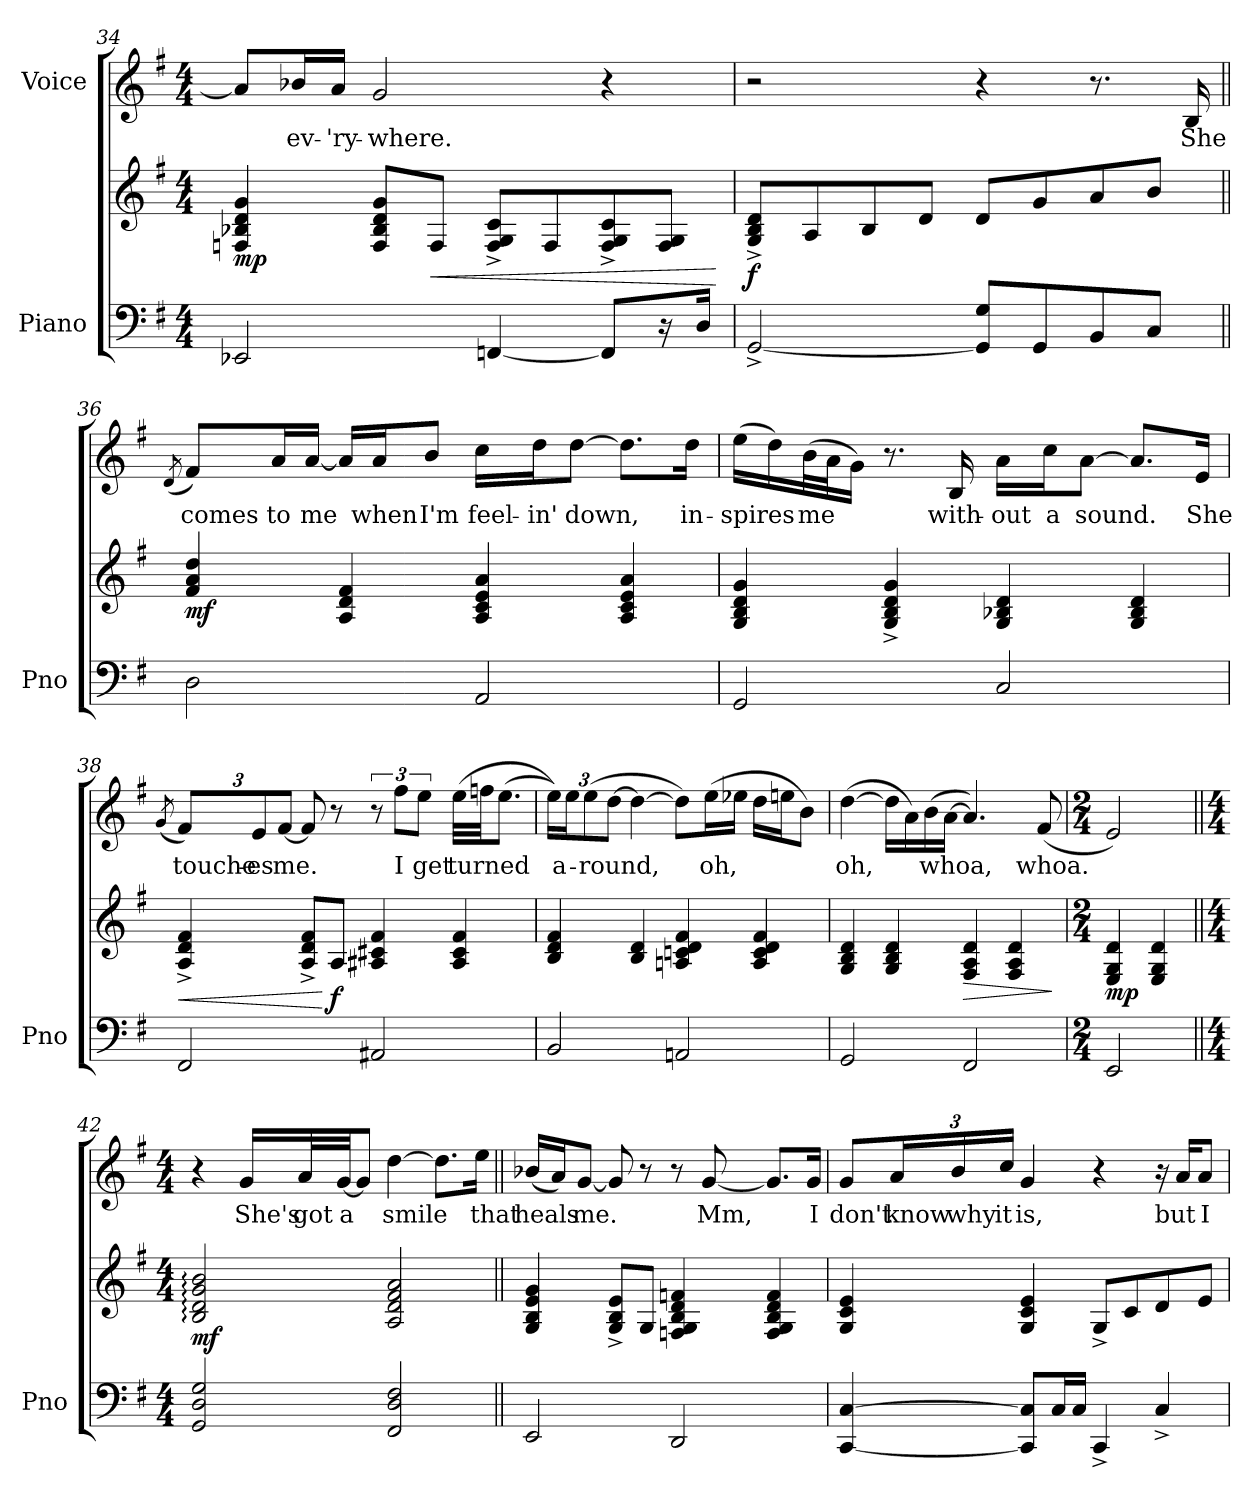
**kern	**kern	**dynam	**kern	**text
*part2	*part2	*part2	*part1	*part1
*staff3	*staff2	*staff2/3	*staff1	*staff1
*I"Piano	*	*	*I"Voice	*
*I'Pno	*	*	*	*
!!LO:PB:g=z
*clefF4	*clefG2	*	*clefG2	*
*k[f#]	*k[f#]	*	*k[f#]	*
*M4/4	*M4/4	*	*M4/4	*
=34	=34	=34	=34	=34
!	!	!LO:DY:b	!	!
2EE-X/	4Fn/ 4B-X/ 4d/ 4g/	mp	8a/L]	.
.	.	.	16b-X/L	ev-
.	.	.	16a/JJ	-'ry-
.	8F/ 8B-/ 8d/ 8g/L	.	2g/	-where.
!	!	!LO:HP:b	!	!
.	8F/J	<	.	.
[4FFn/	8F/^ 8G/^ 8c/^L	.	.	.
.	8F/	.	.	.
8FF/L]	8F/^ 8G/^ 8c/^	.	4r	.
16r	8F/ 8G/J	.	.	.
16D/Jk	.	.	.	.
.	.	[	.	.
=35	=35	=35	=35	=35
!	!	!LO:DY:b	!	!
[2GG^/	8G/^ 8B/^ 8d/^L	f	2r	.
.	8A/	.	.	.
.	8B/	.	.	.
.	8d/J	.	.	.
8GG/] 8G/L	8d/L	.	4r	.
8GG/	8g/	.	.	.
8BB/	8a/	.	8.r	.
8C/J	8b/J	.	.	.
.	.	.	16B/	She
!!LO:LB:g=z
=36||	=36||	=36||	=36||	=36||
.	.	.	(8qd/	.
!	!	!LO:DY:b	!	!
2D\	4f#/ 4a/ 4dd/	mf	8f#/L)	comes
.	.	.	16a/L	to
.	.	.	[16a/JJ	me
.	4A/ 4d/ 4f#/	.	16a/LL]	.
.	.	.	16a/J	when
.	.	.	8b/J	I'm
2AA/	4A/ 4c/ 4e/ 4a/	.	16cc\LL	feel-
.	.	.	16dd\J	-in'
.	.	.	[8dd\J	down,
.	4A/ 4c/ 4e/ 4a/	.	8.dd\L]	.
.	.	.	16dd\Jk	in-
=37	=37	=37	=37	=37
2GG/	4G/ 4B/ 4d/ 4g/	.	(16ee\LL	-spires
.	.	.	16dd\)	.
.	.	.	(32b\L	me
.	.	.	32a\J	.
.	.	.	16g\JJ)	.
.	4G/^ 4B/^ 4d/^ 4g/^	.	8.r	.
.	.	.	16B/	with-
2C/	4G/ 4B-X/ 4d/	.	16a\LL	-out
.	.	.	16cc\J	a
.	.	.	[8a\J	sound.
.	4G/ 4B-/ 4d/	.	8.a/L]	.
.	.	.	16e/Jk	She
!!LO:LB:g=z
=38	=38	=38	=38	=38
.	.	.	(8qg/	.
!	!	!LO:HP:b	!	!
*	*	*	*Xbrackettup	*
2FF#/	4A/^ 4d/^ 4f#/^	<	12f#/L)	touche-
.	.	.	12e/	-es
.	.	.	[12f#/J	me.
.	8A/^ 8d/^ 8f#/^L	.	8f#/]	.
!	!	!LO:DY:n=1:b	!	!
.	8A/J	[ f	8r	.
*	*	*	*brackettup	*
2AA#X/	4A#X/ 4c#X/ 4f#/	.	12r	.
.	.	.	12ff#\L	I
.	.	.	12ee\J	get
.	4A#/ 4c#/ 4f#/	.	(32ee\LLL	turned
.	.	.	32ffn\JJ	.
.	.	.	(8.ee\J	.
=39	=39	=39	=39	=39
*	*	*	*Xbrackettup	*
2BB/	4B/ 4d/ 4f#/	.	24ee\LL))	.
.	.	.	24ee\J	a-
.	.	.	(12ee\	-round,
.	.	.	[12dd\J	.
.	4B/ 4d/	.	4dd\_	.
2AAn/	4An/ 4cn/ 4d/ 4f#/	.	8dd\L])	.
.	.	.	(16ee\L	oh,
.	.	.	16ee-X\JJ	.
.	4A/ 4c/ 4d/ 4f#/	.	16dd\LL	.
.	.	.	16een\J	.
.	.	.	8b\J)	.
!!LO:PB:g=z
=40	=40	=40	=40	=40
2GG/	4G/ 4B/ 4d/	.	([4dd\	oh,
.	4G/ 4B/ 4d/	.	16dd\LL]	.
.	.	.	16a\)	.
.	.	.	(16b\	whoa,
.	.	.	[16a\JJ	.
!	!	!LO:HP:b	!	!
2FF#/	4F#/ 4A/ 4d/	>	4.a/])	.
.	4F#/ 4A/ 4d/	.	.	.
.	.	.	(8f#/	whoa.
.	.	]	.	.
=41	=41	=41	=41	=41
*M2/4	*M2/4	*	*M2/4	*
!	!	!LO:DY:b	!	!
2EE/	4E/ 4G/ 4d/	mp	2e/)	.
.	4E/ 4G/ 4d/	.	.	.
=42||	=42||	=42||	=42||	=42||
*M4/4	*M4/4	*	*M4/4	*
!	!	!LO:DY:b	!	!
2GG/ 2D/ 2G/	2B/: 2d/: 2g/: 2b/:	mf	4r	.
.	.	.	16g/LL	She's
.	.	.	32a/L	got
.	.	.	[32g/JJ	a
.	.	.	8g/J]	.
2FF#/ 2D/ 2F#/	2A/ 2d/ 2f#/ 2a/	.	[4dd\	smile
.	.	.	8.dd\L]	.
.	.	.	16ee\Jk	that
!!LO:LB:g=z
=43||	=43||	=43||	=43||	=43||
2EE/	4G/ 4B/ 4e/ 4g/	.	(16b-X/LL	heals
.	.	.	16a/J)	.
.	.	.	[8g/J	me.
.	8G/^ 8B/^ 8e/^L	.	8g/]	.
.	8G/J	.	8r	.
2DD/	4Fn/ 4G/ 4B/ 4d/ 4fn/	.	8r	.
.	.	.	[8g/	Mm,
.	4F/ 4G/ 4B/ 4d/ 4f/	.	8.g/L]	.
.	.	.	16g/Jk	I
=44	=44	=44	=44	=44
[4CC/ [4C/	4G/ 4c/ 4e/	.	8g/L	don't
.	.	.	24a/L	know
.	.	.	24b/	why
.	.	.	24cc/JJ	it
8CC/] 8C/]L	4G/ 4c/ 4e/	.	4g/	is,
16C/L	.	.	.	.
16C/JJ	.	.	.	.
4CC^/	8G^/L	.	4r	.
.	8c/	.	.	.
4C^/	8d/	.	16r	.
.	.	.	16a/KL	but
.	8e/J	.	8a/J	I
=	=	=	=	=
*-	*-	*-	*-	*-
